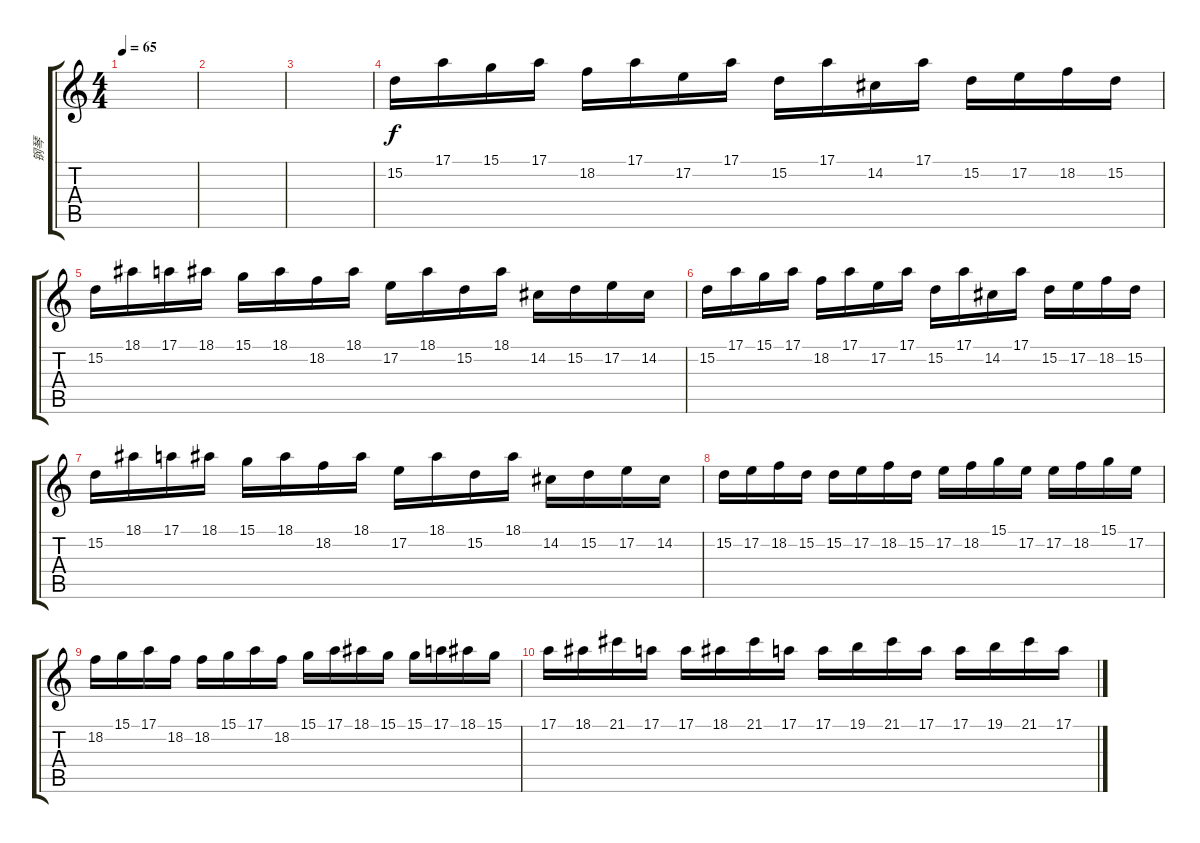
\track ("钢琴" "钢琴") {instrument brightacousticpiano}
\staff {score tabs}
\tuning (E4 B3 G3 D3 A2 E2) {hide}
\ts (4 4)
\tempo 65
\clef g2
\ks c
|
|
|
15.2.16 17.1.16 15.1.16 17.1.16 18.2.16 17.1.16 17.2.16 17.1.16 15.2.16 17.1.16 14.2.16 17.1.16 15.2.16 17.2.16 18.2.16 15.2.16 |
15.2.16 18.1.16 17.1.16 18.1.16 15.1.16 18.1.16 18.2.16 18.1.16 17.2.16 18.1.16 15.2.16 18.1.16 14.2.16 15.2.16 17.2.16 14.2.16 |
15.2.16 17.1.16 15.1.16 17.1.16 18.2.16 17.1.16 17.2.16 17.1.16 15.2.16 17.1.16 14.2.16 17.1.16 15.2.16 17.2.16 18.2.16 15.2.16 |
15.2.16 18.1.16 17.1.16 18.1.16 15.1.16 18.1.16 18.2.16 18.1.16 17.2.16 18.1.16 15.2.16 18.1.16 14.2.16 15.2.16 17.2.16 14.2.16 |
15.2.16 17.2.16 18.2.16 15.2.16 15.2.16 17.2.16 18.2.16 15.2.16 17.2.16 18.2.16 15.1.16 17.2.16 17.2.16 18.2.16 15.1.16 17.2.16 |
18.2.16 15.1.16 17.1.16 18.2.16 18.2.16 15.1.16 17.1.16 18.2.16 15.1.16 17.1.16 18.1.16 15.1.16 15.1.16 17.1.16 18.1.16 15.1.16 |
17.1.16 18.1.16 21.1.16 17.1.16 17.1.16 18.1.16 21.1.16 17.1.16 17.1.16 19.1.16 21.1.16 17.1.16 17.1.16 19.1.16 21.1.16 17.1.16
